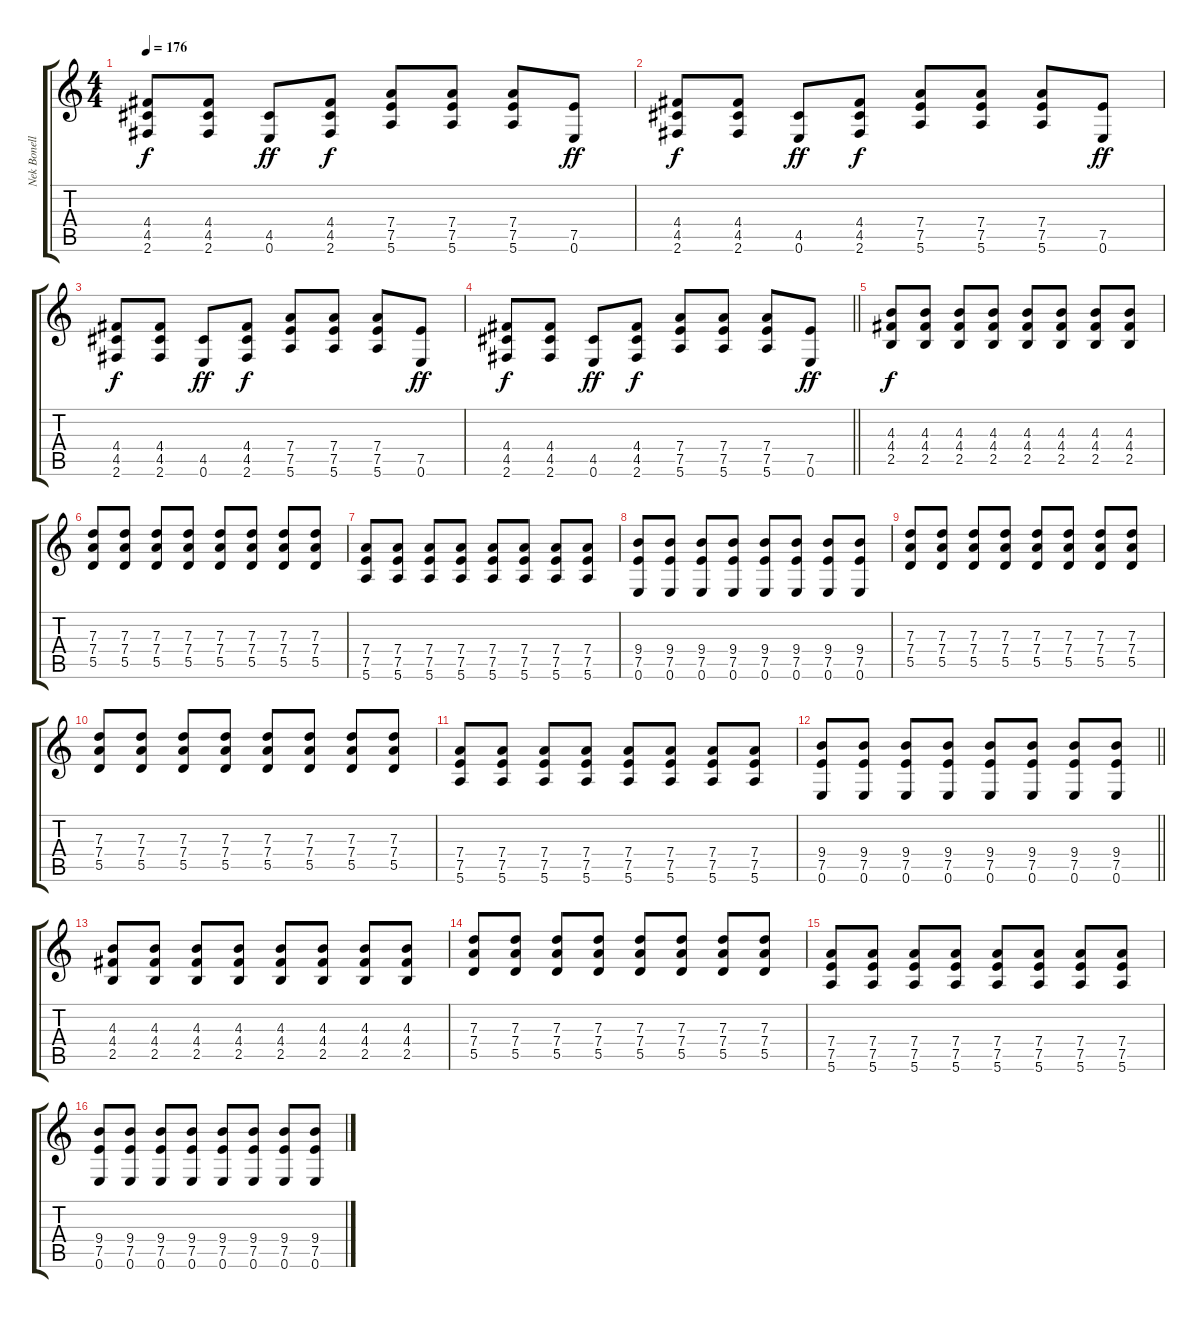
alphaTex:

\track ("Nek Bonelli" "Nek Bonell") {instrument distortionguitar}
\staff {score tabs}
\tuning (E4 B3 G3 D3 A2 E2) {hide}
\ts (4 4)
\tempo 176
\clef g2
\ks c
(4.4 4.5 2.6).8{dy f} (4.4 4.5 2.6).8 (4.5 0.6).8{dy ff} (4.4 4.5 2.6).8{dy f} (7.4 7.5 5.6).8 (7.4 7.5 5.6).8 (7.4 7.5 5.6).8 (7.5 0.6).8{dy ff} |
(4.4 4.5 2.6).8{dy f} (4.4 4.5 2.6).8 (4.5 0.6).8{dy ff} (4.4 4.5 2.6).8{dy f} (7.4 7.5 5.6).8 (7.4 7.5 5.6).8 (7.4 7.5 5.6).8 (7.5 0.6).8{dy ff} |
(4.4 4.5 2.6).8{dy f} (4.4 4.5 2.6).8 (4.5 0.6).8{dy ff} (4.4 4.5 2.6).8{dy f} (7.4 7.5 5.6).8 (7.4 7.5 5.6).8 (7.4 7.5 5.6).8 (7.5 0.6).8{dy ff} |
\barLineRight lightlight
(4.4 4.5 2.6).8{dy f} (4.4 4.5 2.6).8 (4.5 0.6).8{dy ff} (4.4 4.5 2.6).8{dy f} (7.4 7.5 5.6).8 (7.4 7.5 5.6).8 (7.4 7.5 5.6).8 (7.5 0.6).8{dy ff} |
(4.3 4.4 2.5).8{dy f} (4.3 4.4 2.5).8 (4.3 4.4 2.5).8 (4.3 4.4 2.5).8 (4.3 4.4 2.5).8 (4.3 4.4 2.5).8 (4.3 4.4 2.5).8 (4.3 4.4 2.5).8 |
(7.3 7.4 5.5).8 (7.3 7.4 5.5).8 (7.3 7.4 5.5).8 (7.3 7.4 5.5).8 (7.3 7.4 5.5).8 (7.3 7.4 5.5).8 (7.3 7.4 5.5).8 (7.3 7.4 5.5).8 |
(7.4 7.5 5.6).8 (7.4 7.5 5.6).8 (7.4 7.5 5.6).8 (7.4 7.5 5.6).8 (7.4 7.5 5.6).8 (7.4 7.5 5.6).8 (7.4 7.5 5.6).8 (7.4 7.5 5.6).8 |
(9.4 7.5 0.6).8 (9.4 7.5 0.6).8 (9.4 7.5 0.6).8 (9.4 7.5 0.6).8 (9.4 7.5 0.6).8 (9.4 7.5 0.6).8 (9.4 7.5 0.6).8 (9.4 7.5 0.6).8 |
(7.3 7.4 5.5).8 (7.3 7.4 5.5).8 (7.3 7.4 5.5).8 (7.3 7.4 5.5).8 (7.3 7.4 5.5).8 (7.3 7.4 5.5).8 (7.3 7.4 5.5).8 (7.3 7.4 5.5).8 |
(7.3 7.4 5.5).8 (7.3 7.4 5.5).8 (7.3 7.4 5.5).8 (7.3 7.4 5.5).8 (7.3 7.4 5.5).8 (7.3 7.4 5.5).8 (7.3 7.4 5.5).8 (7.3 7.4 5.5).8 |
(7.4 7.5 5.6).8 (7.4 7.5 5.6).8 (7.4 7.5 5.6).8 (7.4 7.5 5.6).8 (7.4 7.5 5.6).8 (7.4 7.5 5.6).8 (7.4 7.5 5.6).8 (7.4 7.5 5.6).8 |
\barLineRight lightlight
(9.4 7.5 0.6).8 (9.4 7.5 0.6).8 (9.4 7.5 0.6).8 (9.4 7.5 0.6).8 (9.4 7.5 0.6).8 (9.4 7.5 0.6).8 (9.4 7.5 0.6).8 (9.4 7.5 0.6).8 |
(4.3 4.4 2.5).8 (4.3 4.4 2.5).8 (4.3 4.4 2.5).8 (4.3 4.4 2.5).8 (4.3 4.4 2.5).8 (4.3 4.4 2.5).8 (4.3 4.4 2.5).8 (4.3 4.4 2.5).8 |
(7.3 7.4 5.5).8 (7.3 7.4 5.5).8 (7.3 7.4 5.5).8 (7.3 7.4 5.5).8 (7.3 7.4 5.5).8 (7.3 7.4 5.5).8 (7.3 7.4 5.5).8 (7.3 7.4 5.5).8 |
(7.4 7.5 5.6).8 (7.4 7.5 5.6).8 (7.4 7.5 5.6).8 (7.4 7.5 5.6).8 (7.4 7.5 5.6).8 (7.4 7.5 5.6).8 (7.4 7.5 5.6).8 (7.4 7.5 5.6).8 |
(9.4 7.5 0.6).8 (9.4 7.5 0.6).8 (9.4 7.5 0.6).8 (9.4 7.5 0.6).8 (9.4 7.5 0.6).8 (9.4 7.5 0.6).8 (9.4 7.5 0.6).8 (9.4 7.5 0.6).8
